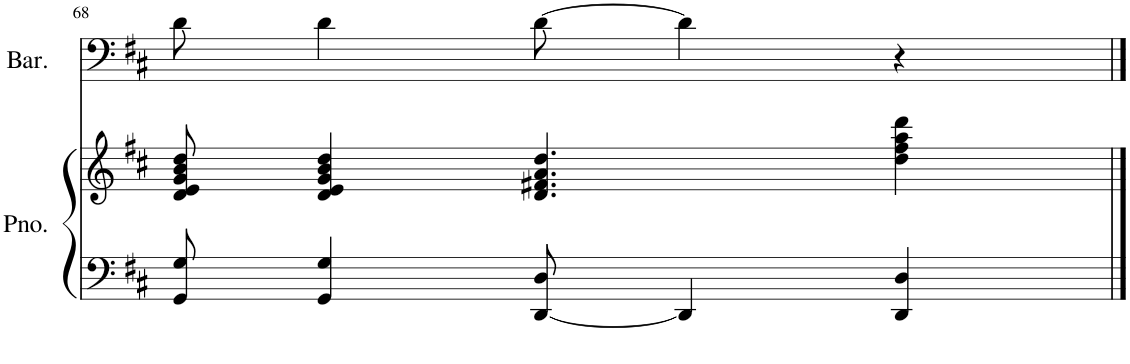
**kern	**kern	**kern
*part2	*part2	*part1
*staff3	*staff2	*staff1
*I"Piano	*	*I"Baritone
*I'Pno.	*	*I'Bar.
!!LO:PB:g=z
*clefF4	*clefG2	*clefF4
*k[f#c#]	*k[f#c#]	*k[f#c#]
*M4/4	*M4/4	*M4/4
=68	=68	=68
8GG/ 8G/	8d/ 8e/ 8g/ 8b/ 8dd/	8d\
4GG/ 4G/	4d/ 4e/ 4g/ 4b/ 4dd/	4d\
[8DD/ 8D/	4.d/ 4.f#X/ 4.a/ 4.dd/	[8d\
4DD/]	.	4d\]
4DD/ 4D/	4dd\ 4ff#\ 4aa\ 4ddd\	4r
==	==	==
*-	*-	*-
